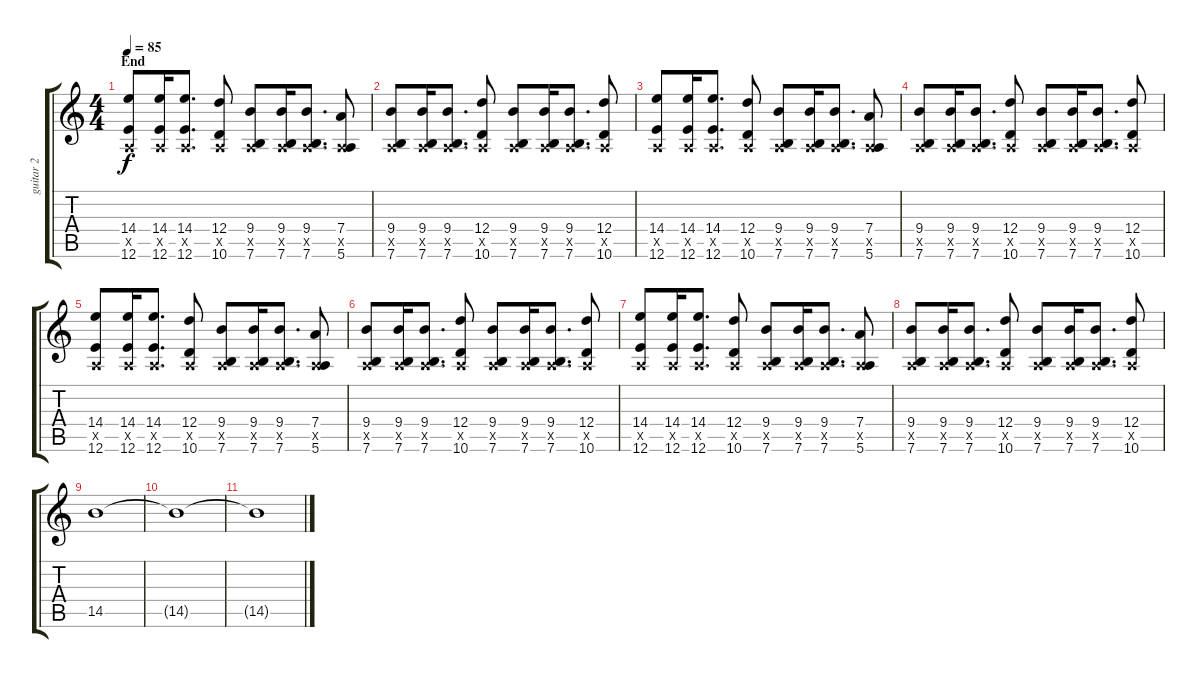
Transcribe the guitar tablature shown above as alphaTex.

\track ("guitar 2" "guitar 2") {instrument distortionguitar}
\staff {score tabs}
\tuning (E4 B3 G3 D3 A2 E2) {hide}
\ts (4 4)
\section ("" "End")
\tempo 85
\clef g2
\ks c
(14.4 0.5{x} 12.6).8{dy f} (14.4 0.5{x} 12.6).16 (14.4 0.5{x} 12.6).8{d} (12.4 0.5{x} 10.6).8 (9.4 0.5{x} 7.6).8 (9.4 0.5{x} 7.6).16 (9.4 0.5{x} 7.6).8{d} (7.4 0.5{x} 5.6).8 |
(9.4 0.5{x} 7.6).8 (9.4 0.5{x} 7.6).16 (9.4 0.5{x} 7.6).8{d} (12.4 0.5{x} 10.6).8 (9.4 0.5{x} 7.6).8 (9.4 0.5{x} 7.6).16 (9.4 0.5{x} 7.6).8{d} (12.4 0.5{x} 10.6).8 |
(14.4 0.5{x} 12.6).8 (14.4 0.5{x} 12.6).16 (14.4 0.5{x} 12.6).8{d} (12.4 0.5{x} 10.6).8 (9.4 0.5{x} 7.6).8 (9.4 0.5{x} 7.6).16 (9.4 0.5{x} 7.6).8{d} (7.4 0.5{x} 5.6).8 |
(9.4 0.5{x} 7.6).8 (9.4 0.5{x} 7.6).16 (9.4 0.5{x} 7.6).8{d} (12.4 0.5{x} 10.6).8 (9.4 0.5{x} 7.6).8 (9.4 0.5{x} 7.6).16 (9.4 0.5{x} 7.6).8{d} (12.4 0.5{x} 10.6).8 |
(14.4 0.5{x} 12.6).8 (14.4 0.5{x} 12.6).16 (14.4 0.5{x} 12.6).8{d} (12.4 0.5{x} 10.6).8 (9.4 0.5{x} 7.6).8 (9.4 0.5{x} 7.6).16 (9.4 0.5{x} 7.6).8{d} (7.4 0.5{x} 5.6).8 |
(9.4 0.5{x} 7.6).8 (9.4 0.5{x} 7.6).16 (9.4 0.5{x} 7.6).8{d} (12.4 0.5{x} 10.6).8 (9.4 0.5{x} 7.6).8 (9.4 0.5{x} 7.6).16 (9.4 0.5{x} 7.6).8{d} (12.4 0.5{x} 10.6).8 |
(14.4 0.5{x} 12.6).8 (14.4 0.5{x} 12.6).16 (14.4 0.5{x} 12.6).8{d} (12.4 0.5{x} 10.6).8 (9.4 0.5{x} 7.6).8 (9.4 0.5{x} 7.6).16 (9.4 0.5{x} 7.6).8{d} (7.4 0.5{x} 5.6).8 |
(9.4 0.5{x} 7.6).8 (9.4 0.5{x} 7.6).16 (9.4 0.5{x} 7.6).8{d} (12.4 0.5{x} 10.6).8 (9.4 0.5{x} 7.6).8 (9.4 0.5{x} 7.6).16 (9.4 0.5{x} 7.6).8{d} (12.4 0.5{x} 10.6).8 |
14.5.1 |
14.5{t}.1 |
14.5{t}.1{volume 0}
